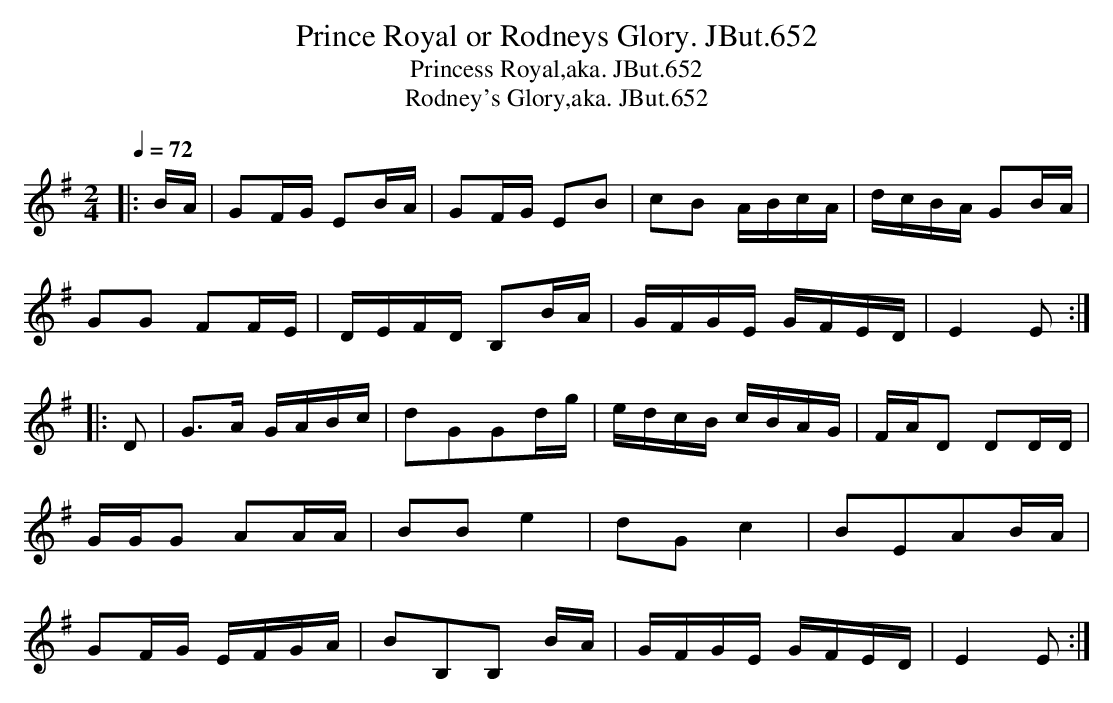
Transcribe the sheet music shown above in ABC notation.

X:1
T:Prince Royal or Rodneys Glory. JBut.652
T:Princess Royal,aka. JBut.652
T:Rodney's Glory,aka. JBut.652
M:2/4
L:1/16
Q:1/4=72
K:Em
|:BA|G2FG E2BA|G2FG E2B2|c2B2 ABcA|dcBA G2BA|
G2G2 F2FE|DEFD B,2BA|GFGE GFED|E4 E2:|
|:D2|G2>A2 GABc|d2G2G2dg|edcB cBAG|FAD2 D2DD|
GGG2 A2AA|B2B2 e4|d2G2 c4|B2E2A2BA|
G2FG EFGA|B2B,2B,2 BA|GFGE GFED|E4E2:|
